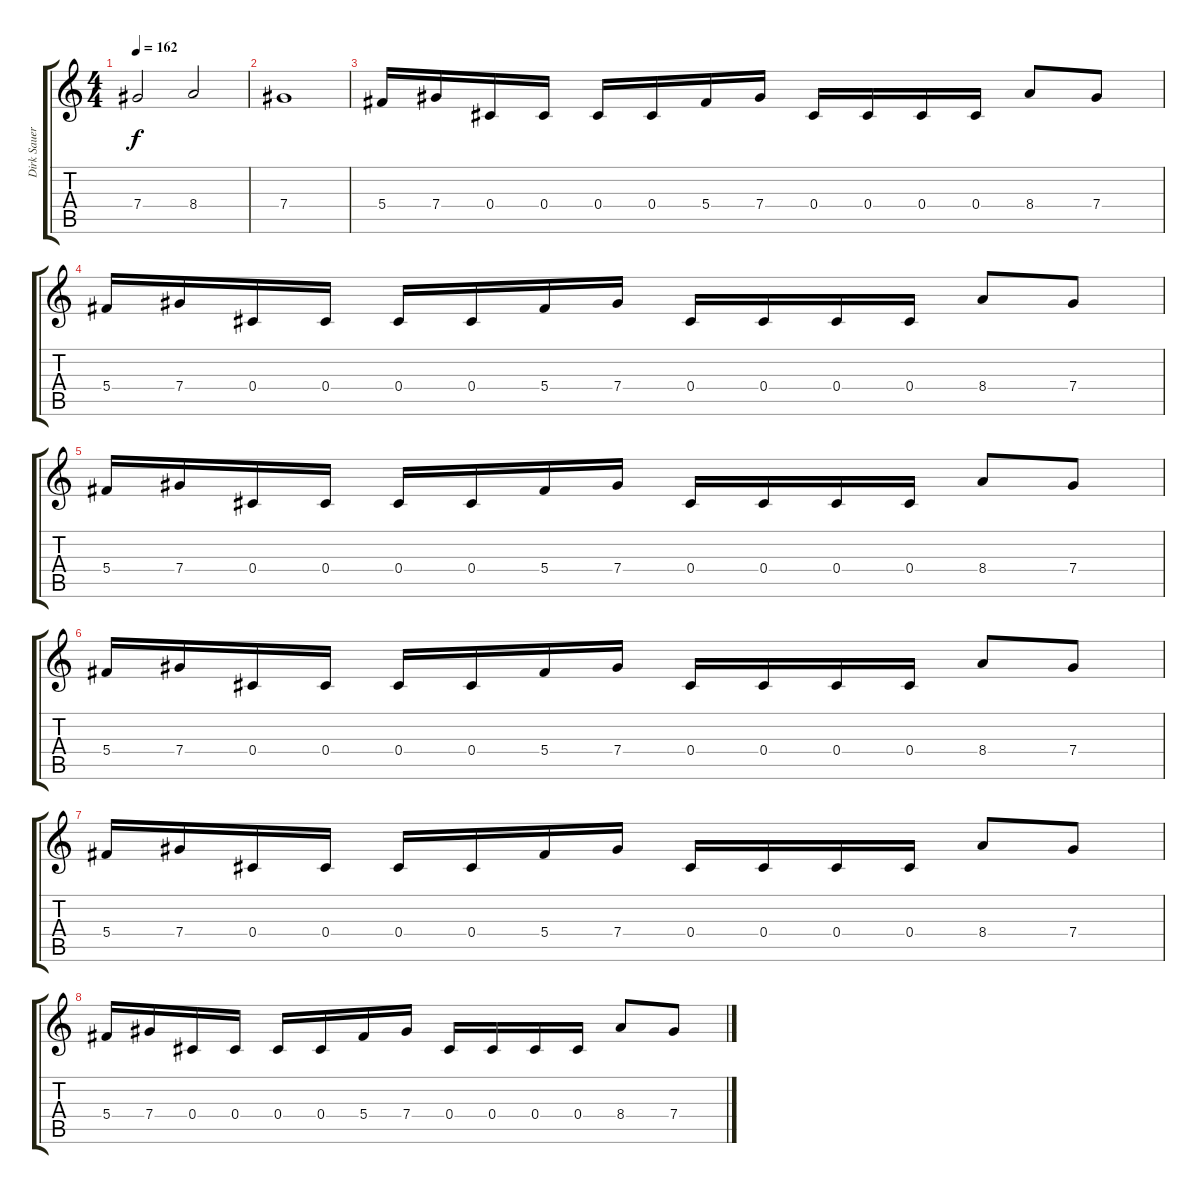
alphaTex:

\track ("Dirk Sauer" "Dirk Sauer") {instrument distortionguitar}
\staff {score tabs}
\tuning (Eb4 Bb3 Gb3 Db3 Ab2 Eb2) {hide}
\ts (4 4)
\tempo 162
\clef g2
\ks c
7.4.2{dy f} 8.4.2 |
7.4.1 |
5.4.16 7.4.16 0.4.16 0.4.16 0.4.16 0.4.16 5.4.16 7.4.16 0.4.16 0.4.16 0.4.16 0.4.16 8.4.8 7.4.8 |
5.4.16 7.4.16 0.4.16 0.4.16 0.4.16 0.4.16 5.4.16 7.4.16 0.4.16 0.4.16 0.4.16 0.4.16 8.4.8 7.4.8 |
5.4.16 7.4.16 0.4.16 0.4.16 0.4.16 0.4.16 5.4.16 7.4.16 0.4.16 0.4.16 0.4.16 0.4.16 8.4.8 7.4.8 |
5.4.16 7.4.16 0.4.16 0.4.16 0.4.16 0.4.16 5.4.16 7.4.16 0.4.16 0.4.16 0.4.16 0.4.16 8.4.8 7.4.8 |
5.4.16 7.4.16 0.4.16 0.4.16 0.4.16 0.4.16 5.4.16 7.4.16 0.4.16 0.4.16 0.4.16 0.4.16 8.4.8 7.4.8 |
5.4.16 7.4.16 0.4.16 0.4.16 0.4.16 0.4.16 5.4.16 7.4.16 0.4.16 0.4.16 0.4.16 0.4.16 8.4.8 7.4.8
